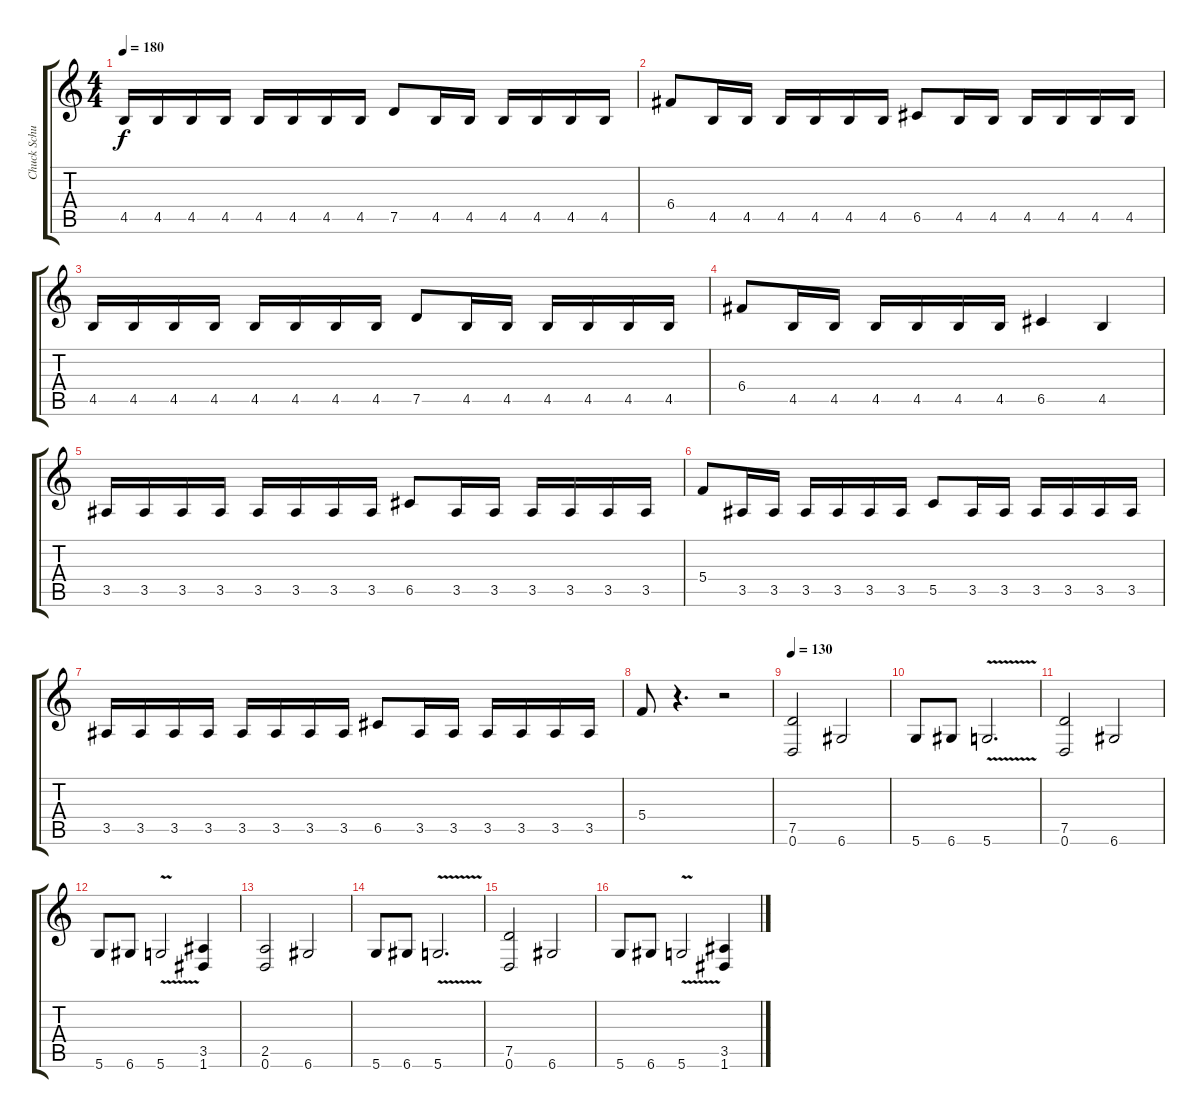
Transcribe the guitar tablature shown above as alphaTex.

\track ("Chuck Schuldiner" "Chuck Schu") {instrument distortionguitar}
\staff {score tabs}
\tuning (D4 A3 F3 C3 G2 D2) {hide}
\ts (4 4)
\tempo 180
\clef g2
\ks c
4.5.16{dy f} 4.5.16 4.5.16 4.5.16 4.5.16 4.5.16 4.5.16 4.5.16 7.5.8 4.5.16 4.5.16 4.5.16 4.5.16 4.5.16 4.5.16 |
6.4.8 4.5.16 4.5.16 4.5.16 4.5.16 4.5.16 4.5.16 6.5.8 4.5.16 4.5.16 4.5.16 4.5.16 4.5.16 4.5.16 |
4.5.16 4.5.16 4.5.16 4.5.16 4.5.16 4.5.16 4.5.16 4.5.16 7.5.8 4.5.16 4.5.16 4.5.16 4.5.16 4.5.16 4.5.16 |
6.4.8 4.5.16 4.5.16 4.5.16 4.5.16 4.5.16 4.5.16 6.5.4 4.5.4 |
3.5.16 3.5.16 3.5.16 3.5.16 3.5.16 3.5.16 3.5.16 3.5.16 6.5.8 3.5.16 3.5.16 3.5.16 3.5.16 3.5.16 3.5.16 |
5.4.8 3.5.16 3.5.16 3.5.16 3.5.16 3.5.16 3.5.16 5.5.8 3.5.16 3.5.16 3.5.16 3.5.16 3.5.16 3.5.16 |
3.5.16 3.5.16 3.5.16 3.5.16 3.5.16 3.5.16 3.5.16 3.5.16 6.5.8 3.5.16 3.5.16 3.5.16 3.5.16 3.5.16 3.5.16 |
5.4.8 r.4{d} r.2 |
\tempo 130
(7.5 0.6).2 6.6.2 |
5.6.8 6.6.8 5.6{v}.2{d} |
(7.5 0.6).2 6.6.2 |
5.6.8 6.6.8 5.6{v}.2 (3.5 1.6).4 |
(2.5 0.6).2 6.6.2 |
5.6.8 6.6.8 5.6{v}.2{d} |
(7.5 0.6).2 6.6.2 |
5.6.8 6.6.8 5.6{v}.2 (3.5 1.6).4
